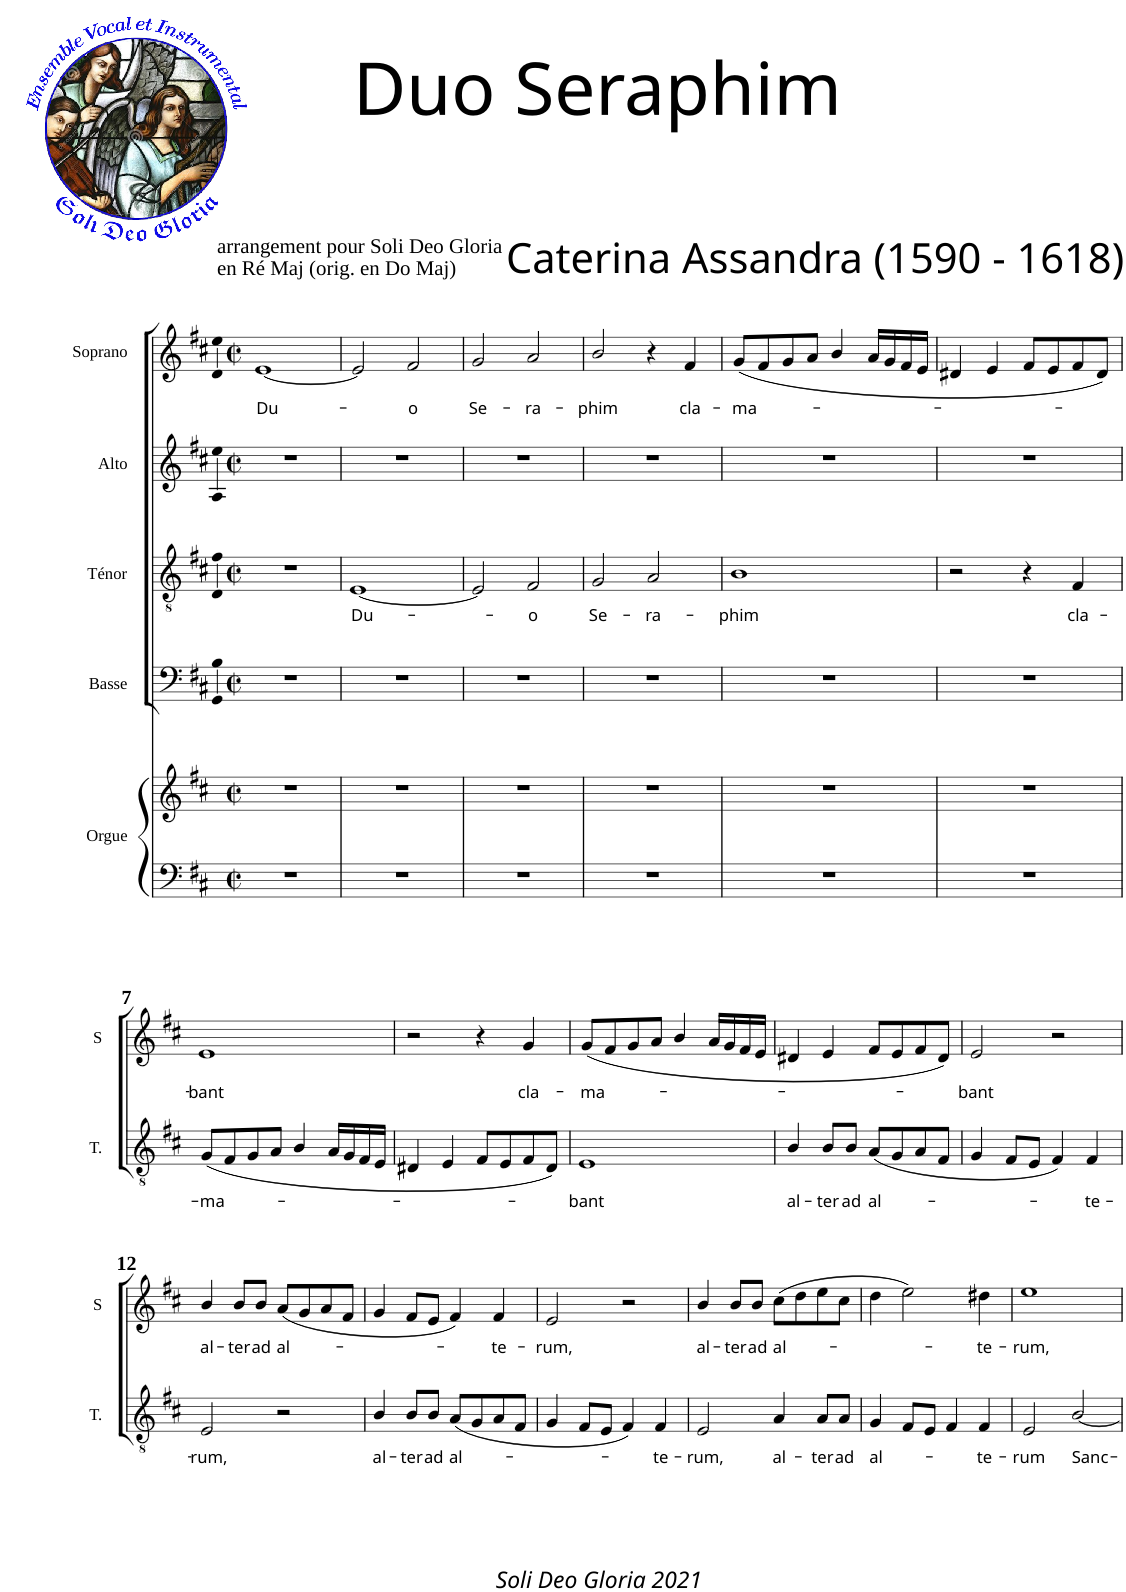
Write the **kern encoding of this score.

**kern	**kern	**kern	**kern	**text	**kern	**kern	**text
*part5	*part5	*part4	*part3	*part3	*part2	*part1	*part1
*staff6	*staff5	*staff4	*staff3	*staff3	*staff2	*staff1	*staff1
*I"Orgue	*	*I"Basse	*I"Ténor	*	*I"Alto	*I"Soprano	*
*I'Org.	*	*I'B.	*I'T.	*	*I'A	*I'S	*
*clefF4	*clefG2	*clefF4	*clefGv2	*	*clefG2	*clefG2	*
*k[f#c#]	*k[f#c#]	*k[f#c#]	*k[f#c#]	*	*k[f#c#]	*k[f#c#]	*
*M2/2	*M2/2	*M2/2	*M2/2	*	*M2/2	*M2/2	*
*met(c|)	*met(c|)	*met(c|)	*met(c|)	*	*met(c|)	*met(c|)	*
=1	=1	=1	=1	=1	=1	=1	=1
!	!	!	!	!	!	!	!LO:LY:b
1r	1r	1r	1r	.	1r	[1e	Du-
=2	=2	=2	=2	=2	=2	=2	=2
!	!	!	!	!LO:LY:b	!	!	!
1r	1r	1r	[1E	Du-	1r	2e/]	.
!	!	!	!	!	!	!	!LO:LY:b
.	.	.	.	.	.	2f#/	-o
=3	=3	=3	=3	=3	=3	=3	=3
!	!	!	!	!	!	!	!LO:LY:b
1r	1r	1r	2E/]	.	1r	2g/	Se-
!	!	!	!	!LO:LY:b	!	!	!LO:LY:b
.	.	.	2F#/	-o	.	2a/	-ra-
=4	=4	=4	=4	=4	=4	=4	=4
!	!	!	!	!LO:LY:b	!	!	!LO:LY:b
1r	1r	1r	2G/	Se-	1r	2b/	-phim
!	!	!	!	!LO:LY:b	!	!	!
.	.	.	2A/	-ra-	.	4r	.
!	!	!	!	!	!	!	!LO:LY:b
.	.	.	.	.	.	4f#/	cla-
=5	=5	=5	=5	=5	=5	=5	=5
!	!	!	!	!LO:LY:b	!	!	!LO:LY:b
1r	1r	1r	1B	-phim	1r	(8g/L	-ma-
.	.	.	.	.	.	8f#/	.
.	.	.	.	.	.	8g/	.
.	.	.	.	.	.	8a/J	.
.	.	.	.	.	.	4b/	.
.	.	.	.	.	.	16a/LL	.
.	.	.	.	.	.	16g/	.
.	.	.	.	.	.	16f#/	.
.	.	.	.	.	.	16e/JJ	.
=6	=6	=6	=6	=6	=6	=6	=6
1r	1r	1r	2r	.	1r	4d#X/	.
.	.	.	.	.	.	4e/	.
.	.	.	4r	.	.	8f#/L	.
.	.	.	.	.	.	8e/	.
!	!	!	!	!LO:LY:b	!	!	!
.	.	.	4F#/	cla-	.	8f#/	.
.	.	.	.	.	.	8d#/J)	.
!!LO:LB:g=z
=7	=7	=7	=7	=7	=7	=7	=7
!	!	!	!	!LO:LY:b	!	!	!LO:LY:b
1r	1r	1r	(8G/L	-ma-	1r	1e	-bant
.	.	.	8F#/	.	.	.	.
.	.	.	8G/	.	.	.	.
.	.	.	8A/J	.	.	.	.
.	.	.	4B/	.	.	.	.
.	.	.	16A/LL	.	.	.	.
.	.	.	16G/	.	.	.	.
.	.	.	16F#/	.	.	.	.
.	.	.	16E/JJ	.	.	.	.
=8	=8	=8	=8	=8	=8	=8	=8
1r	1r	1r	4D#X/	.	1r	2r	.
.	.	.	4E/	.	.	.	.
.	.	.	8F#/L	.	.	4r	.
.	.	.	8E/	.	.	.	.
!	!	!	!	!	!	!	!LO:LY:b
.	.	.	8F#/	.	.	4g/	cla-
.	.	.	8D#/J)	.	.	.	.
=9	=9	=9	=9	=9	=9	=9	=9
!	!	!	!	!LO:LY:b	!	!	!LO:LY:b
1r	1r	1r	1E	-bant	1r	(8g/L	-ma-
.	.	.	.	.	.	8f#/	.
.	.	.	.	.	.	8g/	.
.	.	.	.	.	.	8a/J	.
.	.	.	.	.	.	4b/	.
.	.	.	.	.	.	16a/LL	.
.	.	.	.	.	.	16g/	.
.	.	.	.	.	.	16f#/	.
.	.	.	.	.	.	16e/JJ	.
=10	=10	=10	=10	=10	=10	=10	=10
!	!	!	!	!LO:LY:b	!	!	!
1r	1r	1r	4B/	al-	1r	4d#X/	.
!	!	!	!	!LO:LY:b	!	!	!
.	.	.	8B/L	-ter	.	4e/	.
!	!	!	!	!LO:LY:b	!	!	!
.	.	.	8B/J	ad	.	.	.
!	!	!	!	!LO:LY:b	!	!	!
.	.	.	(8A/L	al-	.	8f#/L	.
.	.	.	8G/	.	.	8e/	.
.	.	.	8A/	.	.	8f#/	.
.	.	.	8F#/J	.	.	8d#/J)	.
=11	=11	=11	=11	=11	=11	=11	=11
!	!	!	!	!	!	!	!LO:LY:b
1r	1r	1r	4G/	.	1r	2e/	-bant
.	.	.	8F#/L	.	.	.	.
.	.	.	8E/J	.	.	.	.
.	.	.	4F#/)	.	.	2r	.
!	!	!	!	!LO:LY:b	!	!	!
.	.	.	4F#/	-te-	.	.	.
!!LO:LB:g=z
=12	=12	=12	=12	=12	=12	=12	=12
!	!	!	!	!LO:LY:b	!	!	!LO:LY:b
1r	1r	1r	2E/	-rum,	1r	4b/	al-
!	!	!	!	!	!	!	!LO:LY:b
.	.	.	.	.	.	8b/L	-ter
!	!	!	!	!	!	!	!LO:LY:b
.	.	.	.	.	.	8b/J	ad
!	!	!	!	!	!	!	!LO:LY:b
.	.	.	2r	.	.	(8a/L	al-
.	.	.	.	.	.	8g/	.
.	.	.	.	.	.	8a/	.
.	.	.	.	.	.	8f#/J	.
=13	=13	=13	=13	=13	=13	=13	=13
!	!	!	!	!LO:LY:b	!	!	!
1r	1r	1r	4B/	al-	1r	4g/	.
!	!	!	!	!LO:LY:b	!	!	!
.	.	.	8B/L	-ter	.	8f#/L	.
!	!	!	!	!LO:LY:b	!	!	!
.	.	.	8B/J	ad	.	8e/J	.
!	!	!	!	!LO:LY:b	!	!	!
.	.	.	(8A/L	al-	.	4f#/)	.
.	.	.	8G/	.	.	.	.
!	!	!	!	!	!	!	!LO:LY:b
.	.	.	8A/	.	.	4f#/	-te-
.	.	.	8F#/J	.	.	.	.
=14	=14	=14	=14	=14	=14	=14	=14
!	!	!	!	!	!	!	!LO:LY:b
1r	1r	1r	4G/	.	1r	2e/	-rum,
.	.	.	8F#/L	.	.	.	.
.	.	.	8E/J	.	.	.	.
.	.	.	4F#/)	.	.	2r	.
!	!	!	!	!LO:LY:b	!	!	!
.	.	.	4F#/	-te-	.	.	.
=15	=15	=15	=15	=15	=15	=15	=15
!	!	!	!	!LO:LY:b	!	!	!LO:LY:b
1r	1r	1r	2E/	-rum,	1r	4b/	al-
!	!	!	!	!	!	!	!LO:LY:b
.	.	.	.	.	.	8b/L	-ter
!	!	!	!	!	!	!	!LO:LY:b
.	.	.	.	.	.	8b/J	ad
!	!	!	!	!LO:LY:b	!	!	!LO:LY:b
.	.	.	4A/	al-	.	(8cc#\L	al-
.	.	.	.	.	.	8dd\	.
!	!	!	!	!LO:LY:b	!	!	!
.	.	.	8A/L	-ter	.	8ee\	.
!	!	!	!	!LO:LY:b	!	!	!
.	.	.	8A/J	ad	.	8cc#\J	.
=16	=16	=16	=16	=16	=16	=16	=16
!	!	!	!	!LO:LY:b	!	!	!
1r	1r	1r	4G/	al-	1r	4dd\	.
.	.	.	8F#/L	.	.	2ee\)	.
.	.	.	8E/J	.	.	.	.
.	.	.	4F#/	.	.	.	.
!	!	!	!	!LO:LY:b	!	!	!LO:LY:b
.	.	.	4F#/	-te-	.	4dd#X\	-te-
=17	=17	=17	=17	=17	=17	=17	=17
!	!	!	!	!LO:LY:b	!	!	!LO:LY:b
1r	1r	1r	2E/	-rum	1r	1ee	-rum,
!	!	!	!	!LO:LY:b	!	!	!
.	.	.	[2B/	Sanc-	.	.	.
=	=	=	=	=	=	=	=
*-	*-	*-	*-	*-	*-	*-	*-
